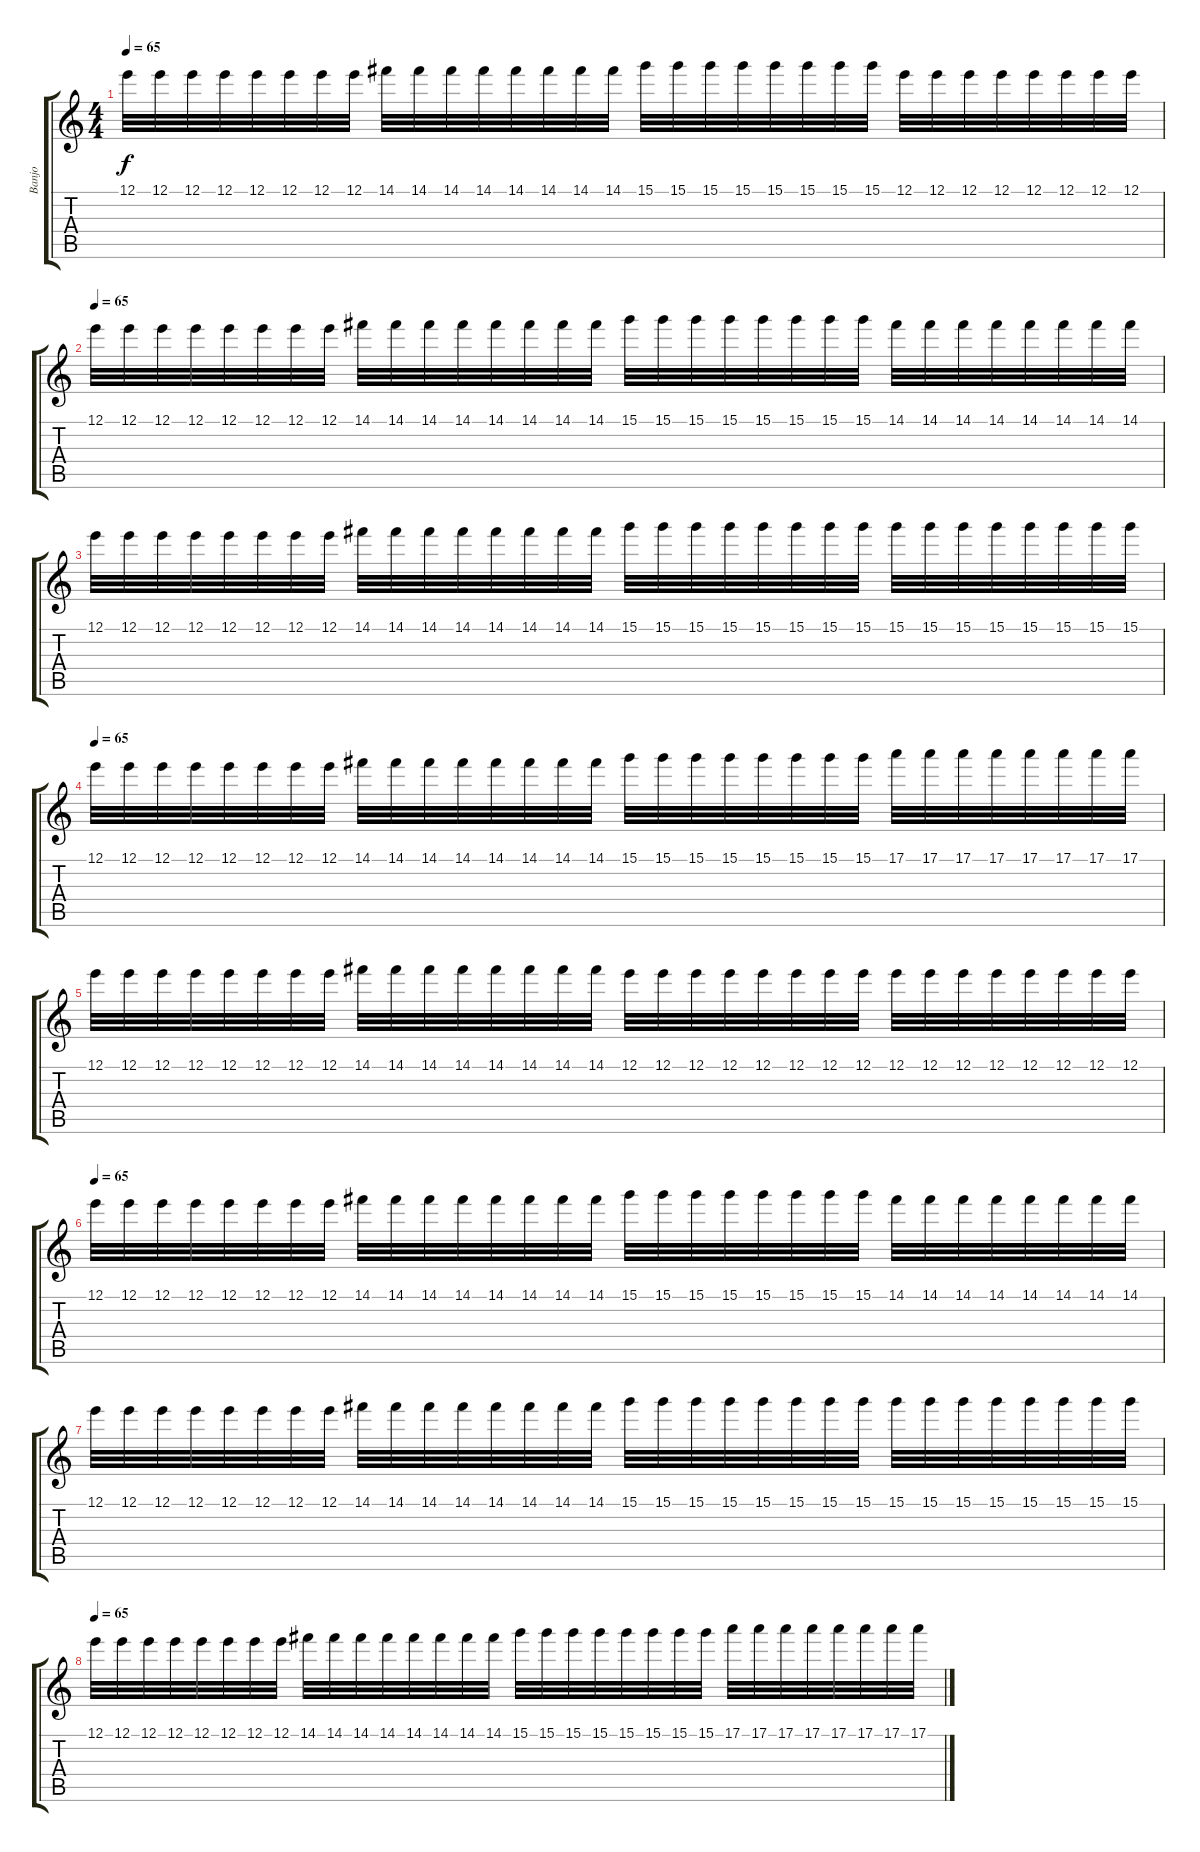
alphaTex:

\track ("Banjo" "Banjo") {instrument banjo}
\staff {score tabs}
\tuning (E4 B3 G3 D3 A2 E2) {hide}
\displaytranspose 12
\ts (4 4)
\tempo 65
\clef g2
\ks c
12.1.32{dy f} 12.1.32 12.1.32 12.1.32 12.1.32 12.1.32 12.1.32 12.1.32 14.1.32 14.1.32 14.1.32 14.1.32 14.1.32 14.1.32 14.1.32 14.1.32 15.1.32 15.1.32 15.1.32 15.1.32 15.1.32 15.1.32 15.1.32 15.1.32 12.1.32 12.1.32 12.1.32 12.1.32 12.1.32 12.1.32 12.1.32 12.1.32 |
\tempo 65
12.1.32 12.1.32 12.1.32 12.1.32 12.1.32 12.1.32 12.1.32 12.1.32 14.1.32 14.1.32 14.1.32 14.1.32 14.1.32 14.1.32 14.1.32 14.1.32 15.1.32 15.1.32 15.1.32 15.1.32 15.1.32 15.1.32 15.1.32 15.1.32 14.1.32 14.1.32 14.1.32 14.1.32 14.1.32 14.1.32 14.1.32 14.1.32 |
12.1.32 12.1.32 12.1.32 12.1.32 12.1.32 12.1.32 12.1.32 12.1.32 14.1.32 14.1.32 14.1.32 14.1.32 14.1.32 14.1.32 14.1.32 14.1.32 15.1.32 15.1.32 15.1.32 15.1.32 15.1.32 15.1.32 15.1.32 15.1.32 15.1.32 15.1.32 15.1.32 15.1.32 15.1.32 15.1.32 15.1.32 15.1.32 |
\tempo 65
12.1.32 12.1.32 12.1.32 12.1.32 12.1.32 12.1.32 12.1.32 12.1.32 14.1.32 14.1.32 14.1.32 14.1.32 14.1.32 14.1.32 14.1.32 14.1.32 15.1.32 15.1.32 15.1.32 15.1.32 15.1.32 15.1.32 15.1.32 15.1.32 17.1.32 17.1.32 17.1.32 17.1.32 17.1.32 17.1.32 17.1.32 17.1.32 |
12.1.32 12.1.32 12.1.32 12.1.32 12.1.32 12.1.32 12.1.32 12.1.32 14.1.32 14.1.32 14.1.32 14.1.32 14.1.32 14.1.32 14.1.32 14.1.32 12.1.32 12.1.32 12.1.32 12.1.32 12.1.32 12.1.32 12.1.32 12.1.32 12.1.32 12.1.32 12.1.32 12.1.32 12.1.32 12.1.32 12.1.32 12.1.32 |
\tempo 65
12.1.32 12.1.32 12.1.32 12.1.32 12.1.32 12.1.32 12.1.32 12.1.32 14.1.32 14.1.32 14.1.32 14.1.32 14.1.32 14.1.32 14.1.32 14.1.32 15.1.32 15.1.32 15.1.32 15.1.32 15.1.32 15.1.32 15.1.32 15.1.32 14.1.32 14.1.32 14.1.32 14.1.32 14.1.32 14.1.32 14.1.32 14.1.32 |
12.1.32 12.1.32 12.1.32 12.1.32 12.1.32 12.1.32 12.1.32 12.1.32 14.1.32 14.1.32 14.1.32 14.1.32 14.1.32 14.1.32 14.1.32 14.1.32 15.1.32 15.1.32 15.1.32 15.1.32 15.1.32 15.1.32 15.1.32 15.1.32 15.1.32 15.1.32 15.1.32 15.1.32 15.1.32 15.1.32 15.1.32 15.1.32 |
\tempo 65
12.1.32 12.1.32 12.1.32 12.1.32 12.1.32 12.1.32 12.1.32 12.1.32 14.1.32 14.1.32 14.1.32 14.1.32 14.1.32 14.1.32 14.1.32 14.1.32 15.1.32 15.1.32 15.1.32 15.1.32 15.1.32 15.1.32 15.1.32 15.1.32 17.1.32 17.1.32 17.1.32 17.1.32 17.1.32 17.1.32 17.1.32 17.1.32
